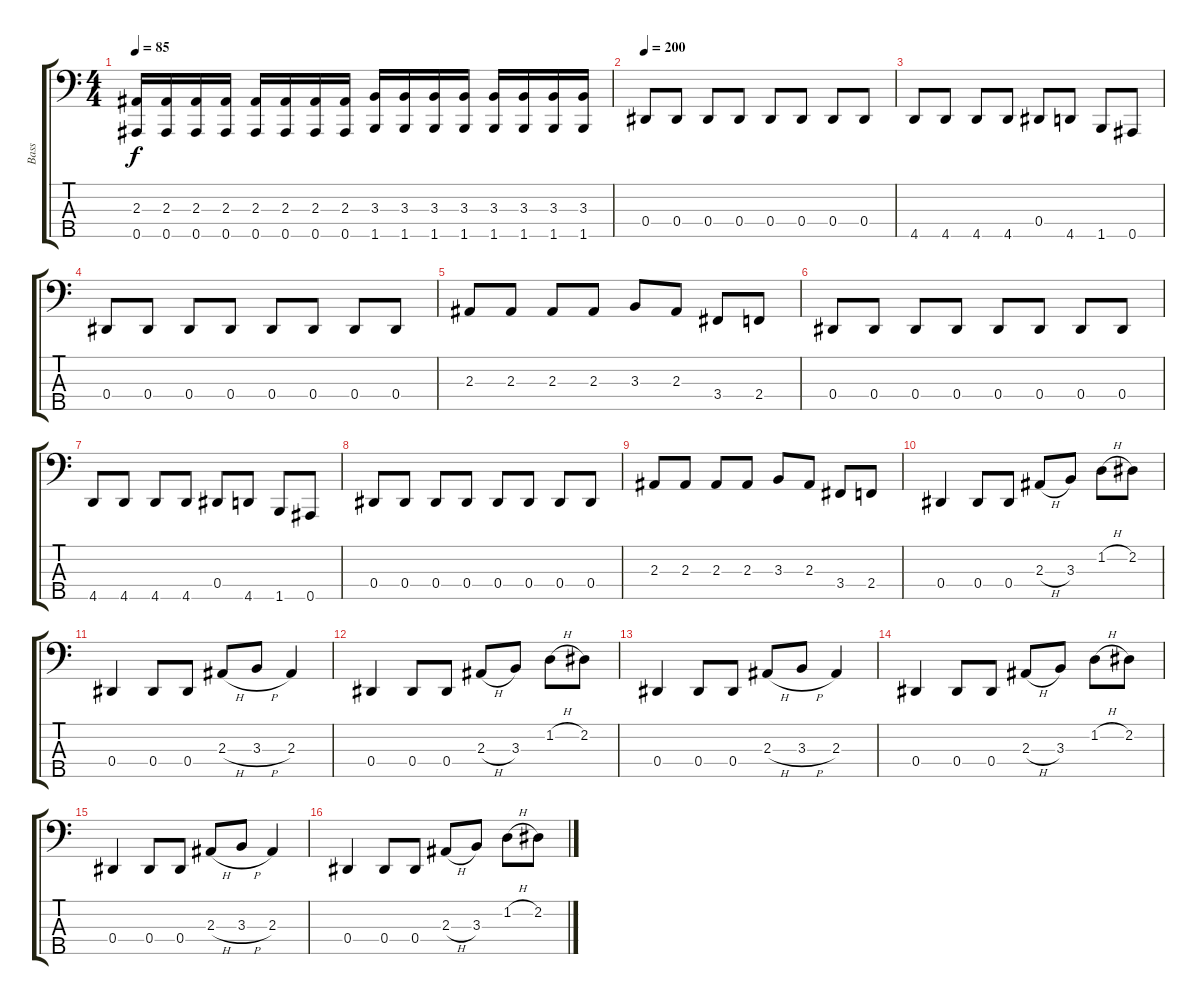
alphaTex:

\track ("Bass" "Bass") {instrument electricbassfinger}
\staff {score tabs}
\tuning (Gb2 Db2 Ab1 Eb1 Bb0) {hide}
\ts (4 4)
\tempo 85
\clef f4
\ks c
(2.3 0.5).16{dy f} (2.3 0.5).16 (2.3 0.5).16 (2.3 0.5).16 (2.3 0.5).16 (2.3 0.5).16 (2.3 0.5).16 (2.3 0.5).16 (3.3 1.5).16 (3.3 1.5).16 (3.3 1.5).16 (3.3 1.5).16 (3.3 1.5).16 (3.3 1.5).16 (3.3 1.5).16 (3.3 1.5).16 |
\tempo 200
0.4.8 0.4.8 0.4.8 0.4.8 0.4.8 0.4.8 0.4.8 0.4.8 |
4.5.8 4.5.8 4.5.8 4.5.8 0.4.8 4.5.8 1.5.8 0.5.8 |
0.4.8 0.4.8 0.4.8 0.4.8 0.4.8 0.4.8 0.4.8 0.4.8 |
2.3.8 2.3.8 2.3.8 2.3.8 3.3.8 2.3.8 3.4.8 2.4.8 |
0.4.8 0.4.8 0.4.8 0.4.8 0.4.8 0.4.8 0.4.8 0.4.8 |
4.5.8 4.5.8 4.5.8 4.5.8 0.4.8 4.5.8 1.5.8 0.5.8 |
0.4.8 0.4.8 0.4.8 0.4.8 0.4.8 0.4.8 0.4.8 0.4.8 |
2.3.8 2.3.8 2.3.8 2.3.8 3.3.8 2.3.8 3.4.8 2.4.8 |
0.4.4 0.4.8 0.4.8 2.3{h}.8 3.3.8 1.2{h}.8 2.2.8 |
0.4.4 0.4.8 0.4.8 2.3{h}.8 3.3{h}.8 2.3.4 |
0.4.4 0.4.8 0.4.8 2.3{h}.8 3.3.8 1.2{h}.8 2.2.8 |
0.4.4 0.4.8 0.4.8 2.3{h}.8 3.3{h}.8 2.3.4 |
0.4.4 0.4.8 0.4.8 2.3{h}.8 3.3.8 1.2{h}.8 2.2.8 |
0.4.4 0.4.8 0.4.8 2.3{h}.8 3.3{h}.8 2.3.4 |
0.4.4 0.4.8 0.4.8 2.3{h}.8 3.3.8 1.2{h}.8 2.2.8
